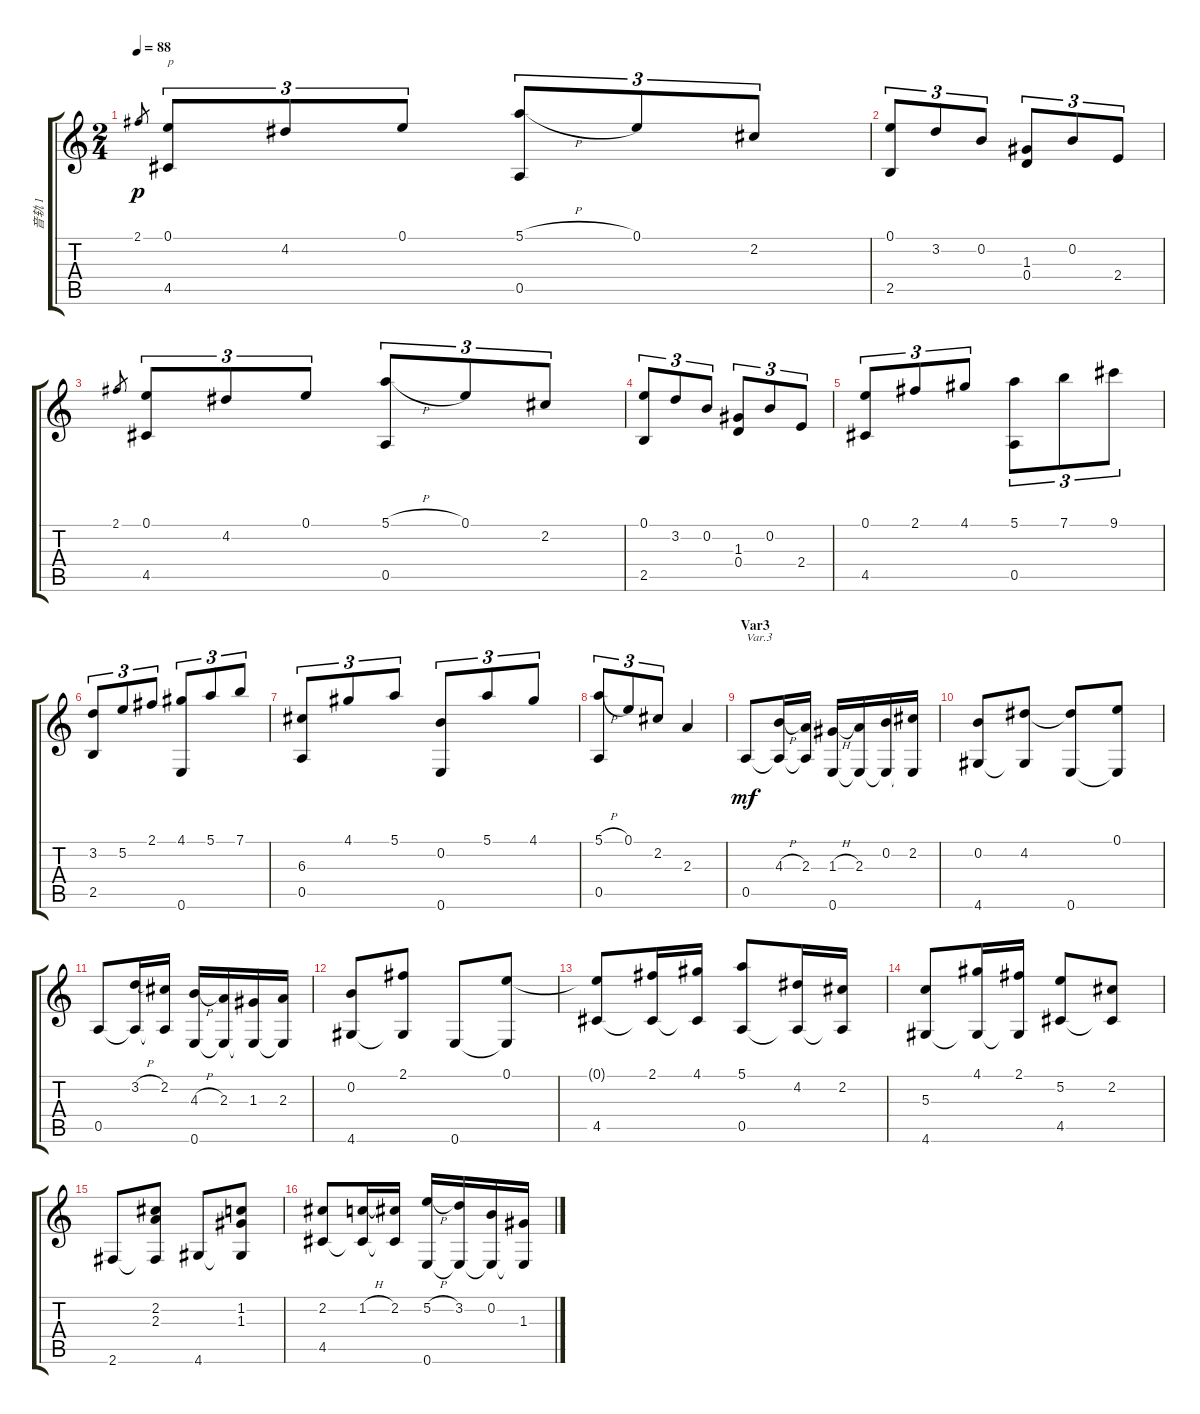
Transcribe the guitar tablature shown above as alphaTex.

\track ("音轨 1" "音轨 1") {instrument acousticguitarnylon}
\staff {score tabs}
\tuning (E4 B3 G3 D3 A2 E2) {hide}
\ts (2 4)
\tempo 88
\clef g2
\ks c
2.1.8{gr dy p} (0.1 4.5).8{tu (3 2) txt "p"} 4.2.8{tu (3 2)} 0.1.8{tu (3 2)} (5.1{h} 0.5).8{tu (3 2)} 0.1.8{tu (3 2)} 2.2.8{tu (3 2)} |
(0.1 2.5).8{tu (3 2)} 3.2.8{tu (3 2)} 0.2.8{tu (3 2)} (1.3 0.4).8{tu (3 2)} 0.2.8{tu (3 2)} 2.4.8{tu (3 2)} |
2.1.8{gr} (0.1 4.5).8{tu (3 2)} 4.2.8{tu (3 2)} 0.1.8{tu (3 2)} (5.1{h} 0.5).8{tu (3 2)} 0.1.8{tu (3 2)} 2.2.8{tu (3 2)} |
(0.1 2.5).8{tu (3 2)} 3.2.8{tu (3 2)} 0.2.8{tu (3 2)} (1.3 0.4).8{tu (3 2)} 0.2.8{tu (3 2)} 2.4.8{tu (3 2)} |
(0.1 4.5).8{tu (3 2)} 2.1.8{tu (3 2)} 4.1.8{tu (3 2)} (5.1 0.5).8{tu (3 2)} 7.1.8{tu (3 2)} 9.1.8{tu (3 2)} |
(3.2 2.5).8{tu (3 2)} 5.2.8{tu (3 2)} 2.1.8{tu (3 2)} (4.1 0.6).8{tu (3 2)} 5.1.8{tu (3 2)} 7.1.8{tu (3 2)} |
(6.3 0.5).8{tu (3 2)} 4.1.8{tu (3 2)} 5.1.8{tu (3 2)} (0.2 0.6).8{tu (3 2)} 5.1.8{tu (3 2)} 4.1.8{tu (3 2)} |
(5.1{h} 0.5).8{tu (3 2)} 0.1.8{tu (3 2)} 2.2.8{tu (3 2)} 2.3.4 |
\section ("" "Var3")
0.5.8{txt "Var.3" dy mf} (4.3{h} 0.5{t}).16 (2.3 0.5{t}).16 (1.3{h} 0.6).16 (2.3 0.6{t}).16 (0.2 0.6{t}).16 (2.2 0.6{t}).16 |
(0.2 4.6).8 (4.2 4.6{t}).8 (4.2{t} 0.6).8 (0.1 0.6{t}).8 |
0.5.8 (3.2{h} 0.5{t}).16 (2.2 0.5{t}).16 (4.3{h} 0.6).16 (2.3 0.6{t}).16 (1.3 0.6{t}).16 (2.3 0.6{t}).16 |
(0.2 4.6).8 (2.1 4.6{t}).8 0.6.8 (0.1 0.6{t}).8 |
(0.1{t} 4.5).8 (2.1 4.5{t}).16 (4.1 4.5{t}).16 (5.1 0.5).8 (4.2 0.5{t}).16 (2.2 0.5{t}).16 |
(5.3 4.6).8 (4.1 4.6{t}).16 (2.1 4.6{t}).16 (5.2 4.5).8 (2.2 4.5{t}).8 |
2.6.8 (2.2 2.3 2.6{t}).8 4.6.8 (1.2 1.3 4.6{t}).8 |
(2.2 4.5).8 (1.2{h} 4.5{t}).16 (2.2 4.5{t}).16 (5.2{h} 0.6).16 (3.2 0.6{t}).16 (0.2 0.6{t}).16 (1.3 0.6{t}).16
